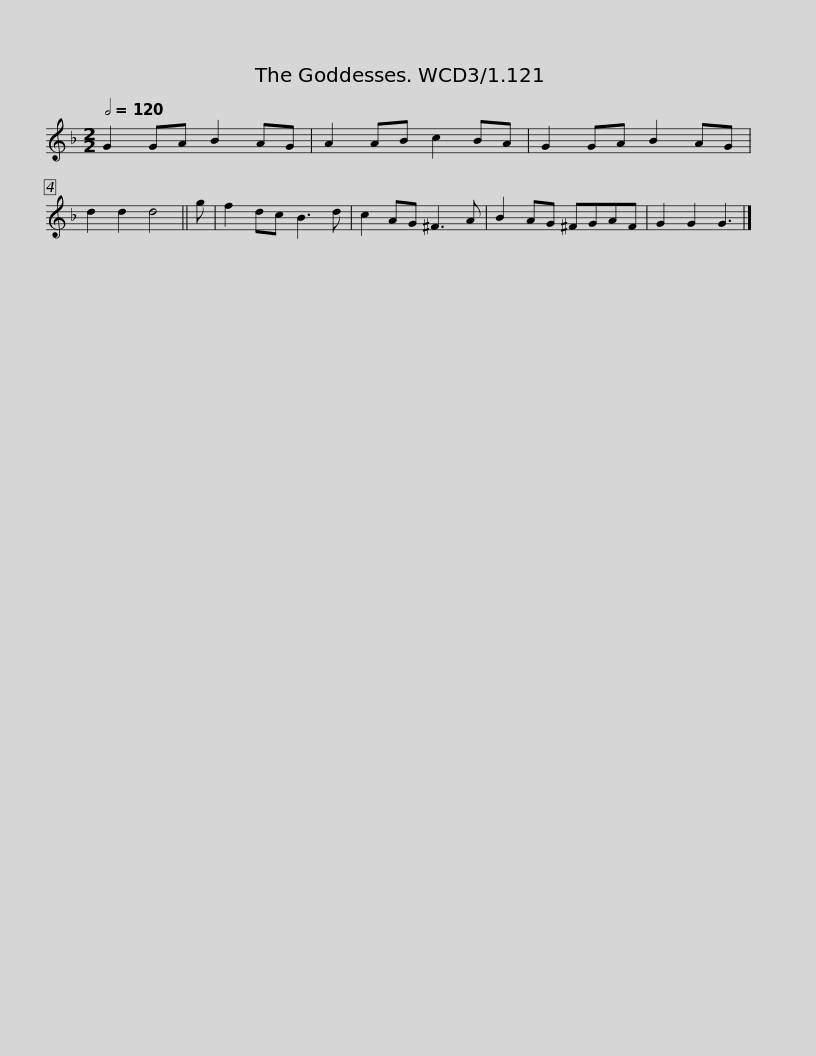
X:1
L:1/8
Q:1/2=120
M:2/2
I:linebreak $
K:F
V:1 treble
V:1
 G2 GA B2 AG | A2 AB c2 BA | G2 GA B2 AG | d2 d2 d4 || g | %5
 f2 dc B3 d | c2 AG ^F3 A | B2 AG ^FGAF |$ G2 G2 G3 |] %9
